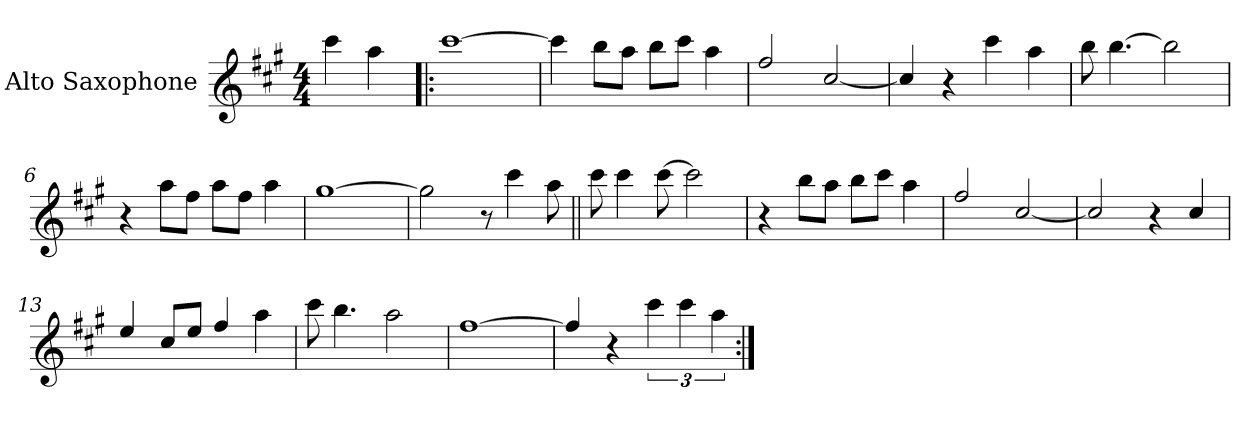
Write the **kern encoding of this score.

**kern
*part1
*staff1
*I"Alto Saxophone
*I'A Sax
*clefG2
*ITrd5c9
*k[]
*C:
*M4/4
=
4ee\
4cc\
=1!|:
[1ee
=2
4ee\]
8dd\L
8cc\J
8dd\L
8ee\J
4cc\
=3
2a/
[2e/
=4
4e/]
4r
4ee\
4cc\
!!LO:LB:g=z
=5
8dd\
[4.dd\
2dd\]
=6
4r
8cc\L
8a\J
8cc\L
8a\J
4cc\
=7
[1b
=8
2b\]
8r
4ee\
8cc\
!!LO:LB:g=z
=9||
8ee\
4ee\
[8ee\
2ee\]
=10
4r
8dd\L
8cc\J
8dd\L
8ee\J
4cc\
=11
2a/
[2e/
=12
2e/]
4r
4e/
!!LO:LB:g=z
=13
4g/
8e/L
8g/J
4a/
4cc\
=14
8ee\
4.dd\
2cc\
=15
[1a
=16
4a/]
4r
6ee\
6ee\
6cc\
=:|!
*-
